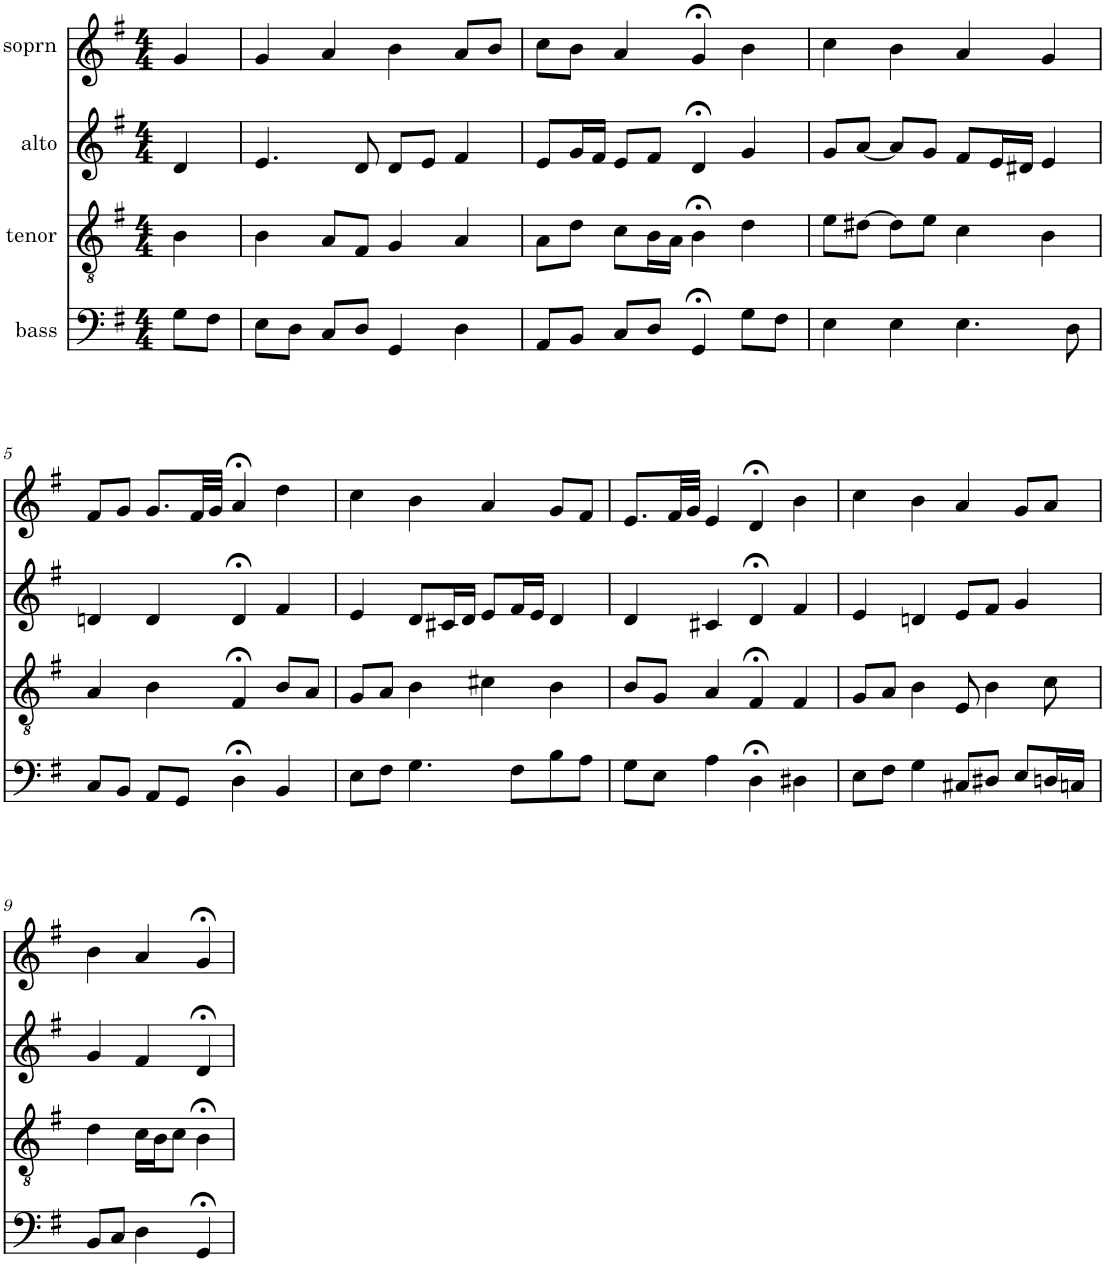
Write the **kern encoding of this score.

**kern	**kern	**kern	**kern
*part4	*part3	*part2	*part1
*staff4	*staff3	*staff2	*staff1
*I"bass	*I"tenor	*I"alto	*I"soprn
*clefF4	*clefGv2	*clefG2	*clefG2
*k[f#]	*k[f#]	*k[f#]	*k[f#]
*G:	*G:	*G:	*G:
*M4/4	*M4/4	*M4/4	*M4/4
=1	=1	=1	=1
8G\L	4B\	4d/	4g/
8F#\J	.	.	.
=2	=2	=2	=2
8E\L	4B\	4.e/	4g/
8D\J	.	.	.
8C/L	8A/L	.	4a/
8D/J	8F#/J	8d/	.
4GG/	4G/	8d/L	4b\
.	.	8e/J	.
4D\	4A/	4f#/	8a/L
.	.	.	8b/J
=3	=3	=3	=3
8AA/L	8A\L	8e/L	8cc\L
8BB/J	8d\J	16g/L	8b\J
.	.	16f#/JJ	.
8C/L	8c\L	8e/L	4a/
8D/J	16B\L	8f#/J	.
.	16A\JJ	.	.
4GG;</	4B;<\	4d;</	4g;</
8G\L	4d\	4g/	4b\
8F#\J	.	.	.
=4	=4	=4	=4
4E\	8e\L	8g/L	4cc\
.	[8d#X\J	[8a/J	.
4E\	8d#\L]	8a/L]	4b\
.	8e\J	8g/J	.
4.E\	4c\	8f#/L	4a/
.	.	16e/L	.
.	.	16d#X/JJ	.
.	4B\	4e/	4g/
8D\	.	.	.
!!LO:LB:g=z
=5	=5	=5	=5
8C/L	4A/	4dn/	8f#/L
8BB/J	.	.	8g/J
8AA/L	4B\	4d/	8.g/L
8GG/J	.	.	.
.	.	.	32f#/LL
.	.	.	32g/JJJ
4D;<\	4F#;</	4d;</	4a;</
4BB/	8B/L	4f#/	4dd\
.	8A/J	.	.
=6	=6	=6	=6
8E\L	8G/L	4e/	4cc\
8F#\J	8A/J	.	.
4.G\	4B\	8d/L	4b\
.	.	16c#X/L	.
.	.	16d/JJ	.
.	4c#X\	8e/L	4a/
8F#\L	.	16f#/L	.
.	.	16e/JJ	.
8B\	4B\	4d/	8g/L
8A\J	.	.	8f#/J
=7	=7	=7	=7
8G\L	8B/L	4d/	8.e/L
8E\J	8G/J	.	.
.	.	.	32f#/LL
.	.	.	32g/JJJ
4A\	4A/	4c#X/	4e/
4D;<\	4F#;</	4d;</	4d;</
4D#X\	4F#/	4f#/	4b\
=8	=8	=8	=8
8E\L	8G/L	4e/	4cc\
8F#\J	8A/J	.	.
4G\	4B\	4dn/	4b\
8C#X/L	8E/	8e/L	4a/
8D#X/J	4B\	8f#/J	.
8E/L	.	4g/	8g/L
16Dn/L	8c\	.	8a/J
16Cn/JJ	.	.	.
!!LO:LB:g=z
=9	=9	=9	=9
8BB/L	4d\	4g/	4b\
8C/J	.	.	.
4D\	16c\LL	4f#/	4a/
.	16B\J	.	.
.	8c\J	.	.
4GG;</	4B;<\	4d;</	4g;</
=	=	=	=
*-	*-	*-	*-
